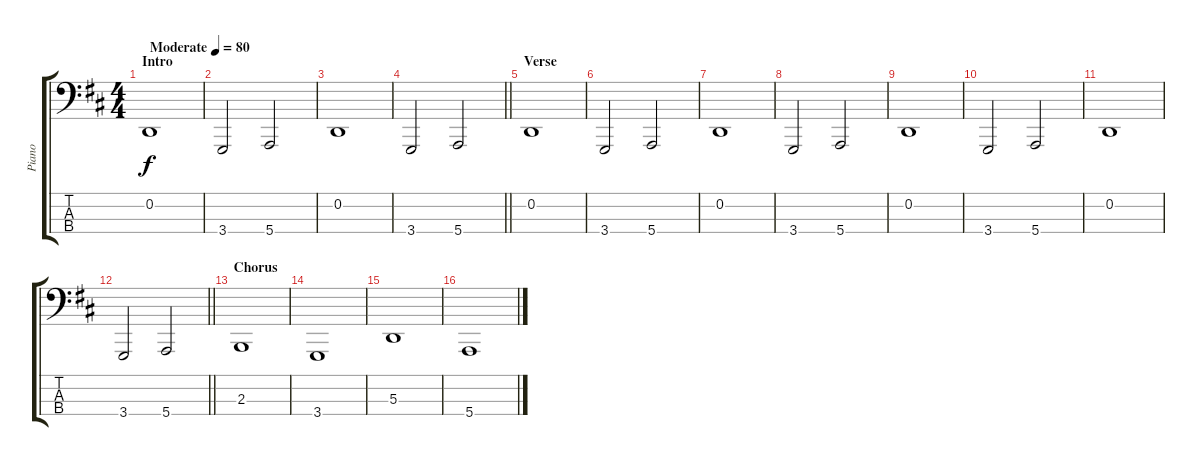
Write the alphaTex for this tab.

\track ("Piano" "Piano") {instrument acousticgrandpiano}
\staff {score tabs}
\tuning (G2 D2 A1 E1) {hide}
\ts (4 4)
\section ("" "Intro")
\tempo (80 "Moderate")
\clef f4
\ks d
0.2.1{dy f instrument acousticgrandpiano} |
3.4.2 5.4.2 |
0.2.1 |
\barLineRight lightlight
3.4.2 5.4.2 |
\section ("" "Verse")
0.2.1 |
3.4.2 5.4.2 |
0.2.1 |
3.4.2 5.4.2 |
0.2.1 |
3.4.2 5.4.2 |
0.2.1 |
\barLineRight lightlight
3.4.2 5.4.2 |
\section ("" "Chorus")
2.3.1 |
3.4.1 |
5.3.1 |
5.4.1
